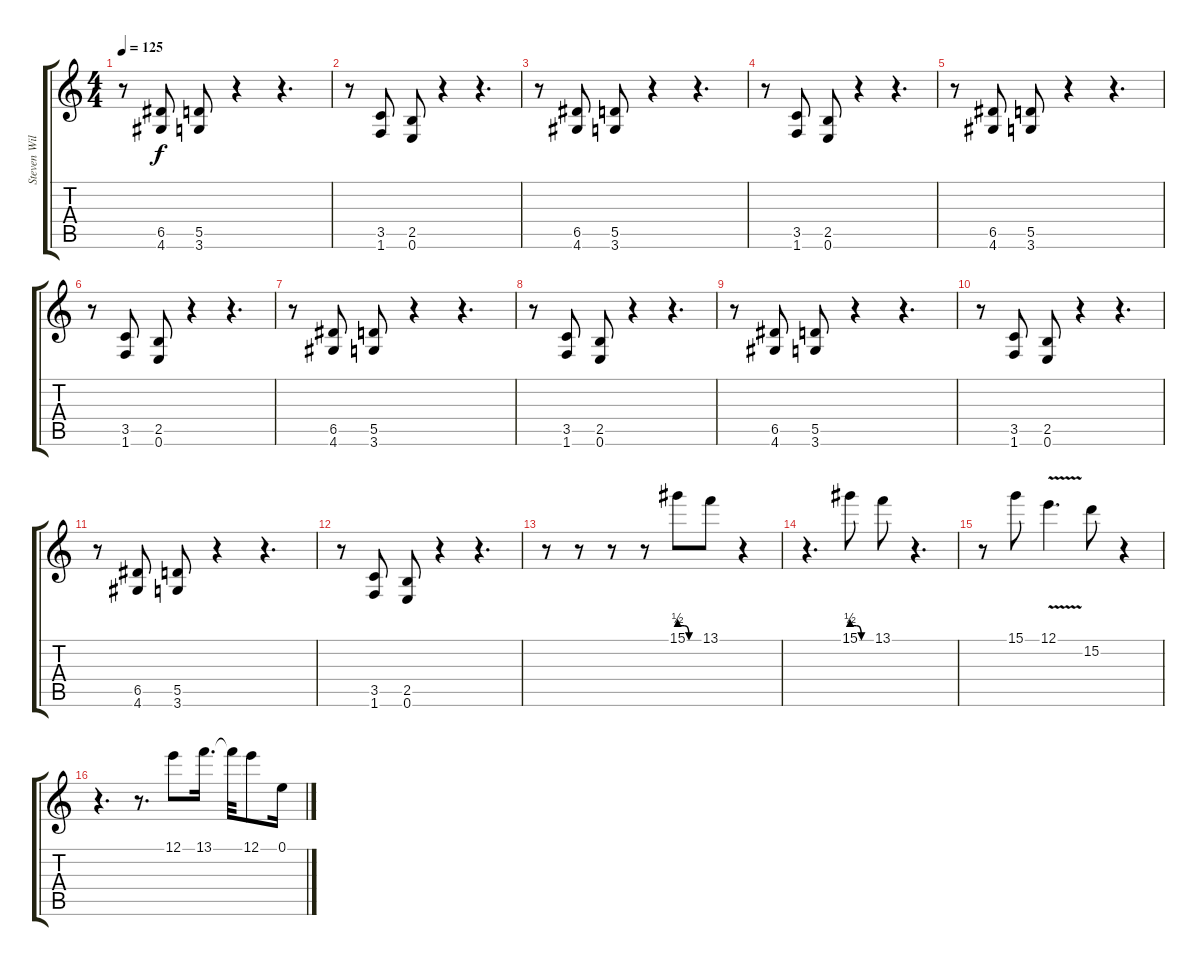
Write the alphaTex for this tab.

\track ("Steven Wilson" "Steven Wil") {instrument distortionguitar}
\staff {score tabs}
\tuning (E4 B3 G3 D3 A2 E2) {hide}
\ts (4 4)
\tempo 125
\clef g2
\ks c
r.8{dy f} (6.5 4.6).8 (5.5 3.6).8 r.4 r.4{d} |
r.8 (3.5 1.6).8 (2.5 0.6).8 r.4 r.4{d} |
r.8 (6.5 4.6).8 (5.5 3.6).8 r.4 r.4{d} |
r.8 (3.5 1.6).8 (2.5 0.6).8 r.4 r.4{d} |
r.8 (6.5 4.6).8 (5.5 3.6).8 r.4 r.4{d} |
r.8 (3.5 1.6).8 (2.5 0.6).8 r.4 r.4{d} |
r.8 (6.5 4.6).8 (5.5 3.6).8 r.4 r.4{d} |
r.8 (3.5 1.6).8 (2.5 0.6).8 r.4 r.4{d} |
r.8 (6.5 4.6).8 (5.5 3.6).8 r.4 r.4{d} |
r.8 (3.5 1.6).8 (2.5 0.6).8 r.4 r.4{d} |
r.8 (6.5 4.6).8 (5.5 3.6).8 r.4 r.4{d} |
r.8 (3.5 1.6).8 (2.5 0.6).8 r.4 r.4{d} |
r.8 r.8 r.8 r.8 15.1{be (custom 0 2 15 2 30 0 60 0)}.8 13.1.8 r.4 |
r.4{d} 15.1{be (custom 0 2 15 2 30 0 60 0)}.8 13.1.8 r.4{d} |
r.8 15.1.8 12.1{v}.4{d} 15.2.8 r.4 |
r.4{d} r.8{d} 12.1.8 13.1.16{d} 13.1{t}.32 12.1.8 0.1.16
